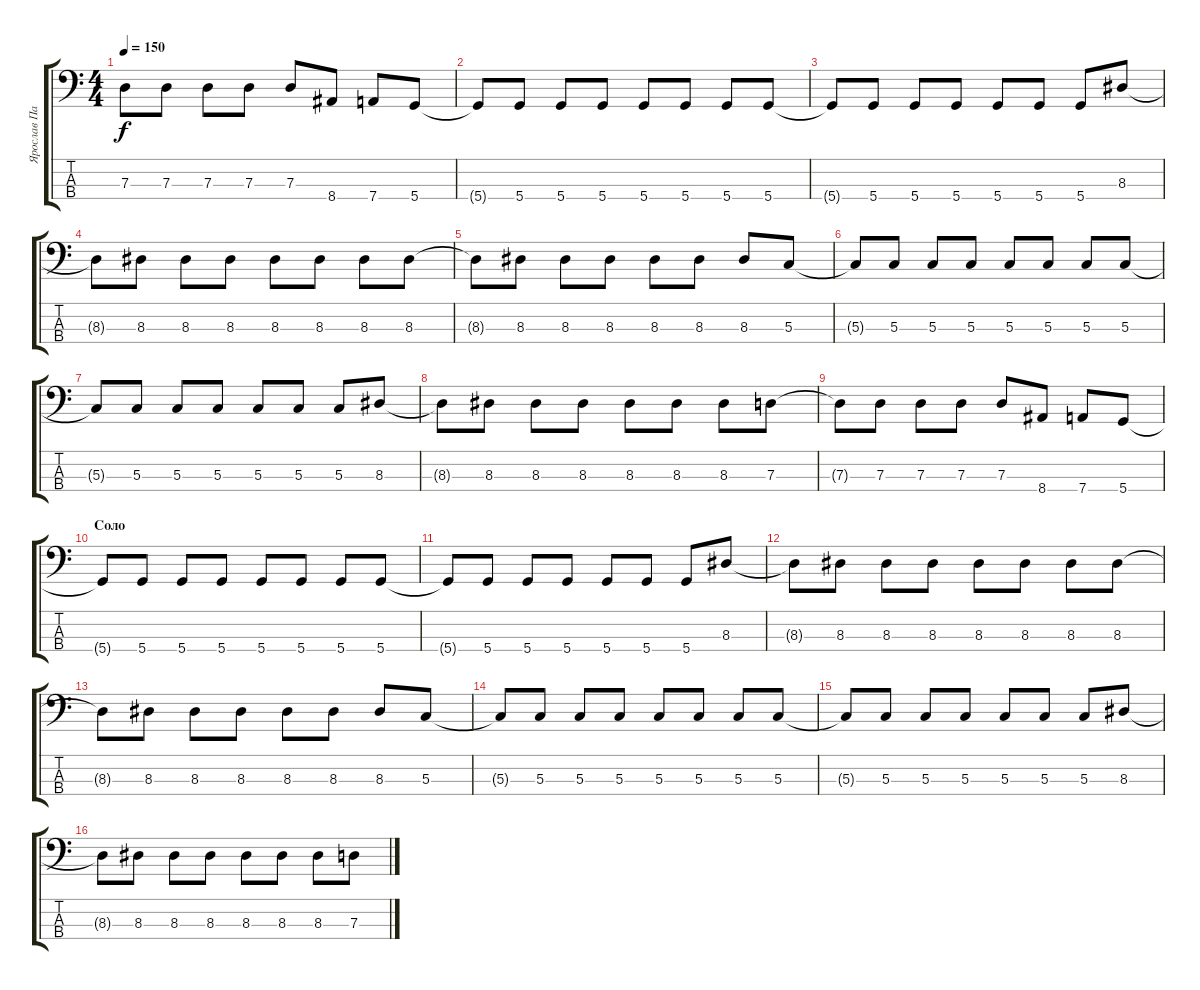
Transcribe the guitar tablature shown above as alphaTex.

\track ("Ярослав Пастухов" "Ярослав Па") {instrument electricbassfinger}
\staff {score tabs}
\tuning (F2 C2 G1 D1) {hide}
\ts (4 4)
\tempo 150
\clef f4
\ks c
7.3{t}.8{dy f} 7.3.8 7.3.8 7.3.8 7.3.8 8.4.8 7.4.8 5.4.8 |
5.4{t}.8 5.4.8 5.4.8 5.4.8 5.4.8 5.4.8 5.4.8 5.4.8 |
5.4{t}.8 5.4.8 5.4.8 5.4.8 5.4.8 5.4.8 5.4.8 8.3.8 |
8.3{t}.8 8.3.8 8.3.8 8.3.8 8.3.8 8.3.8 8.3.8 8.3.8 |
8.3{t}.8 8.3.8 8.3.8 8.3.8 8.3.8 8.3.8 8.3.8 5.3.8 |
5.3{t}.8 5.3.8 5.3.8 5.3.8 5.3.8 5.3.8 5.3.8 5.3.8 |
5.3{t}.8 5.3.8 5.3.8 5.3.8 5.3.8 5.3.8 5.3.8 8.3.8 |
8.3{t}.8 8.3.8 8.3.8 8.3.8 8.3.8 8.3.8 8.3.8 7.3.8 |
7.3{t}.8 7.3.8 7.3.8 7.3.8 7.3.8 8.4.8 7.4.8 5.4.8 |
\section ("" "Соло")
5.4{t}.8 5.4.8 5.4.8 5.4.8 5.4.8 5.4.8 5.4.8 5.4.8 |
5.4{t}.8 5.4.8 5.4.8 5.4.8 5.4.8 5.4.8 5.4.8 8.3.8 |
8.3{t}.8 8.3.8 8.3.8 8.3.8 8.3.8 8.3.8 8.3.8 8.3.8 |
8.3{t}.8 8.3.8 8.3.8 8.3.8 8.3.8 8.3.8 8.3.8 5.3.8 |
5.3{t}.8 5.3.8 5.3.8 5.3.8 5.3.8 5.3.8 5.3.8 5.3.8 |
5.3{t}.8 5.3.8 5.3.8 5.3.8 5.3.8 5.3.8 5.3.8 8.3.8 |
8.3{t}.8 8.3.8 8.3.8 8.3.8 8.3.8 8.3.8 8.3.8 7.3.8
